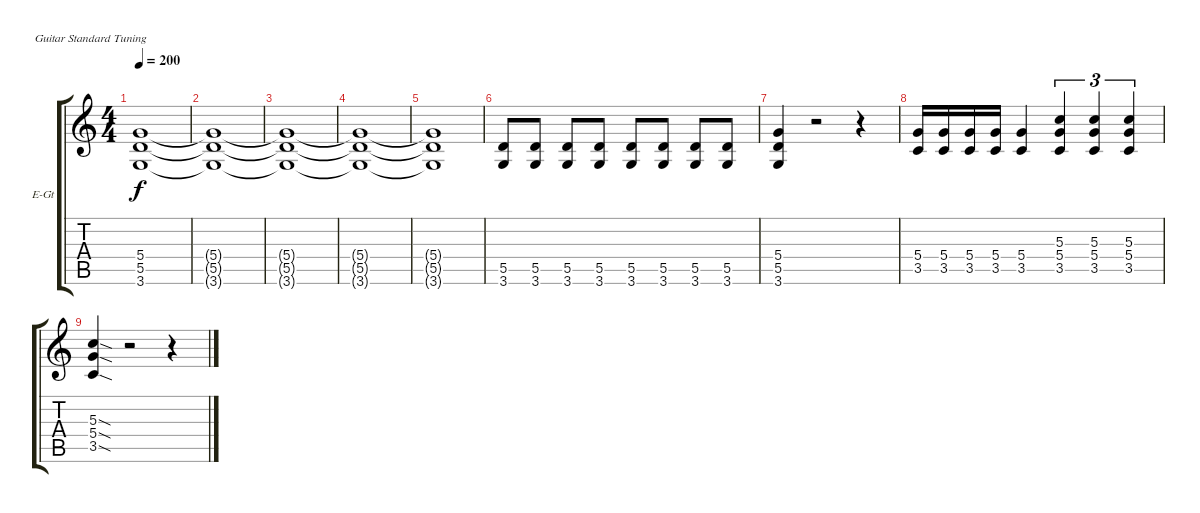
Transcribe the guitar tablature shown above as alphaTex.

\bracketExtendMode groupsimilarinstruments
\firstSystemTrackNameOrientation horizontal
\otherSystemsTrackNameOrientation horizontal
\track ("Guitar 1 " "E-Gt") {instrument overdrivenguitar}
\staff {score tabs}
\tuning (E4 B3 G3 D3 A2 E2)
\ts (4 4)
\tempo 200
\clef g2
\ks aminor
(5.4{t} 5.5{t} 3.6{t}).1{dy f} |
(5.4{t} 5.5{t} 3.6{t}).1 |
(5.4{t} 5.5{t} 3.6{t}).1 |
(5.4{t} 5.5{t} 3.6{t}).1 |
(5.4{t} 5.5{t} 3.6{t}).1 |
\section ("" "")
(5.5 3.6).8 (5.5 3.6).8 (5.5 3.6).8 (5.5 3.6).8 (5.5 3.6).8 (5.5 3.6).8 (5.5 3.6).8 (5.5 3.6).8 |
(5.4 5.5 3.6).4 r.2 r.4 |
(5.4 3.5).16 (5.4 3.5).16 (5.4 3.5).16 (5.4 3.5).16 (5.4 3.5).4 (5.3 5.4 3.5).4{tu (3 2)} (5.3 5.4 3.5).4{tu (3 2)} (5.3 5.4 3.5).4{tu (3 2)} |
(5.3{sod} 5.4{sod} 3.5{sod}).4 r.2 r.4
